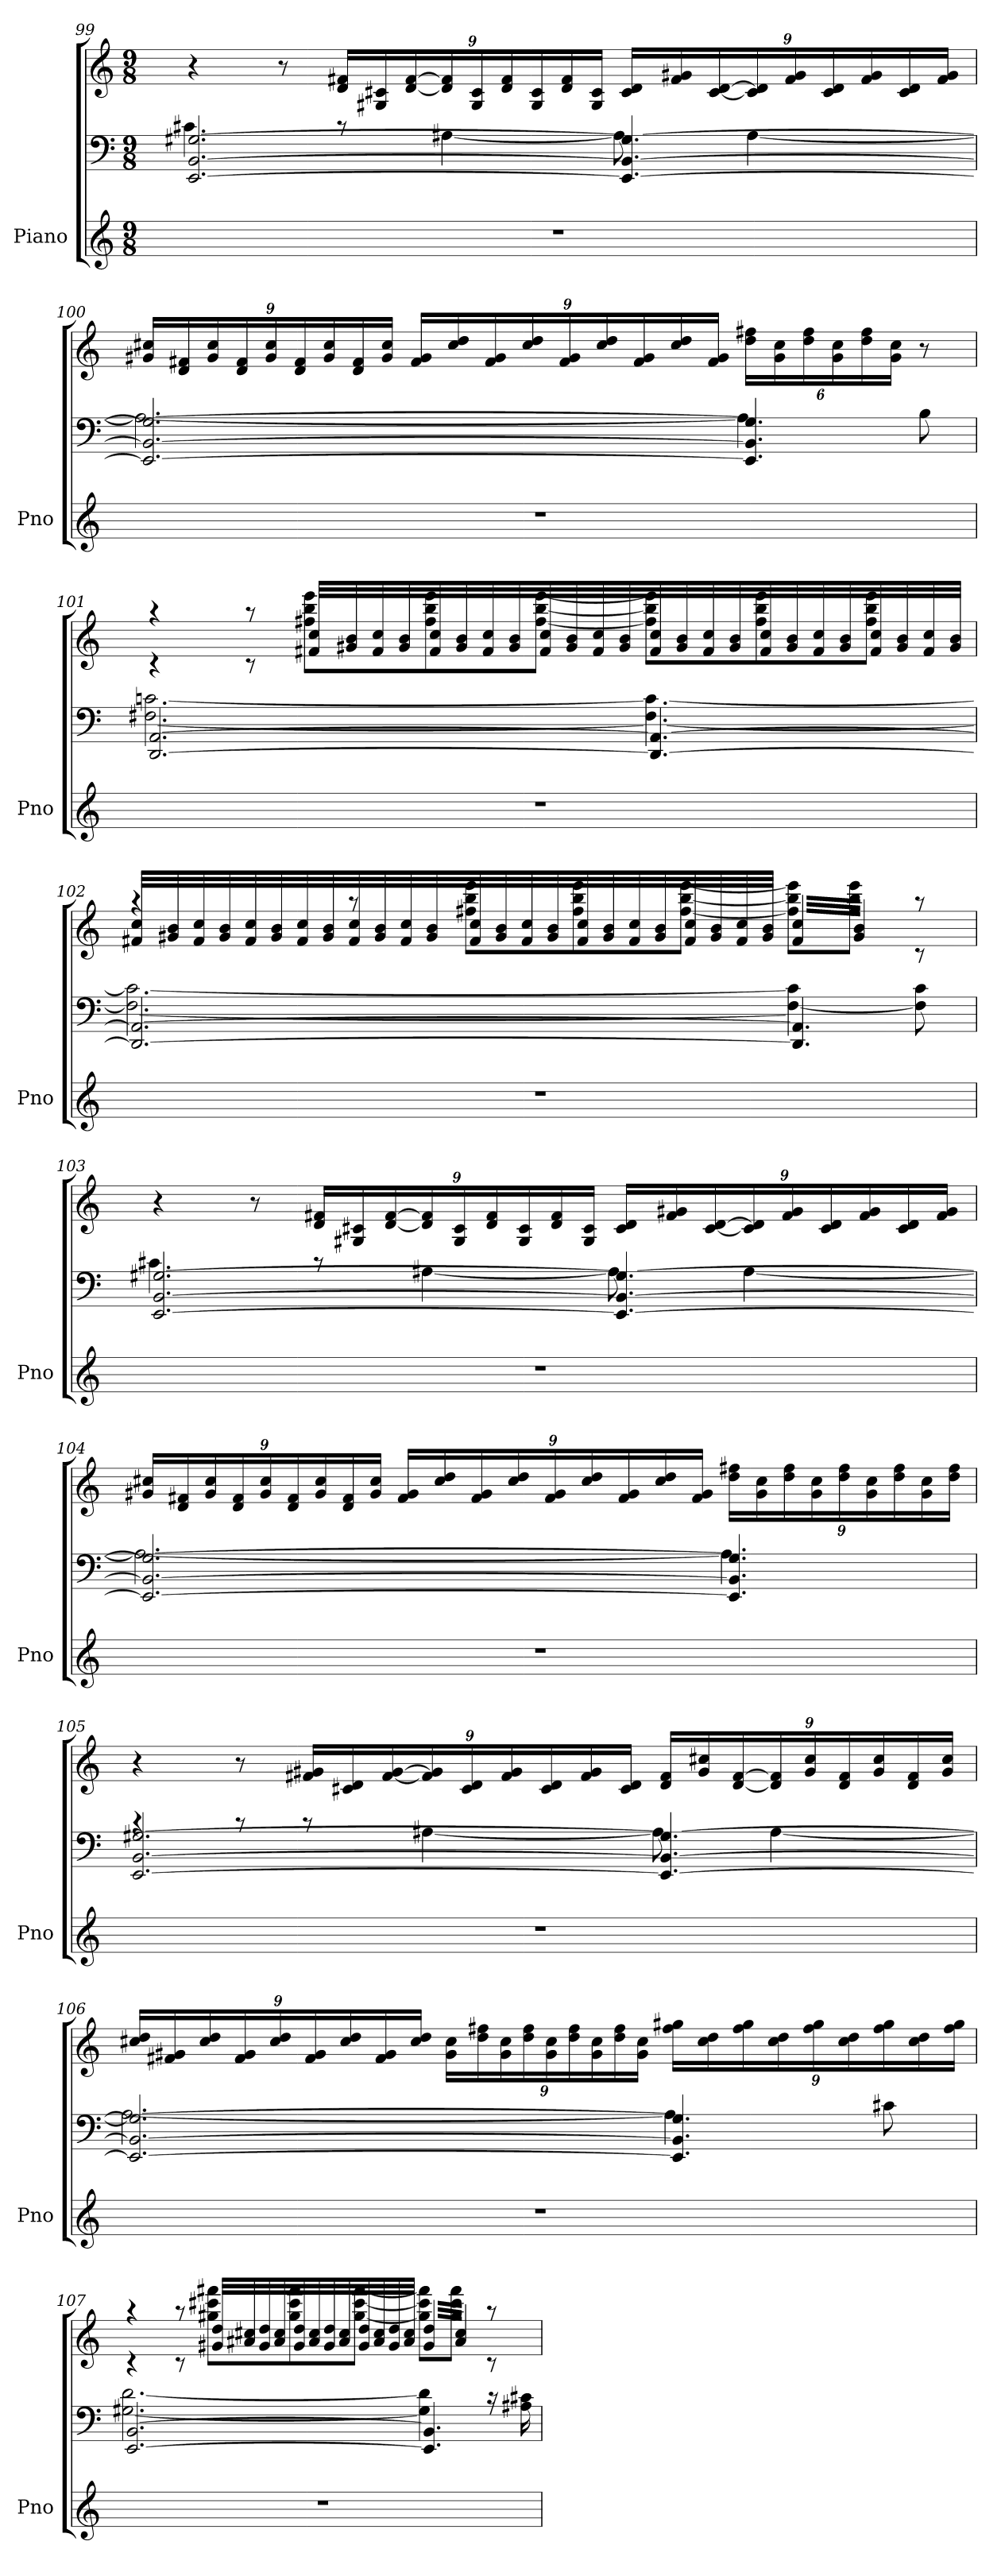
**kern	**kern	**kern
*part1	*part1	*part1
*staff3	*staff2	*staff1
*I"Piano	*	*
*I'Pno	*	*
*clefG2	*clefF4	*clefG2
*k[]	*k[]	*k[]
*M9/8	*M9/8	*M9/8
=99	=99	=99
*	*^	*
8%9r	[2.EE [2.BB [2.G#X	4.c#X	4r
.	.	.	8r
.	.	8rc	24d 24f#XLL
.	.	.	24G#X 24c#X
.	.	.	[24d [24f#
.	.	[4A#X	24d] 24f#]
.	.	.	24G# 24c#
.	.	.	24d 24f#
.	.	.	24G# 24c#
.	.	.	24d 24f#
.	.	.	24G# 24c#JJ
.	4.EE_ 4.BB_ 4.G#_	8A#]	24c# 24dLL
.	.	.	24f# 24g#X
.	.	.	[24c# [24d
.	.	[4A#	24c#] 24d]
.	.	.	24f# 24g#
.	.	.	24c# 24d
.	.	.	24f# 24g#
.	.	.	24c# 24d
.	.	.	24f# 24g#JJ
=100	=100	=100	=100
8%9r	2.EE_ 2.BB_ 2.G#_	2.A#_	24g#X 24cc#XLL
.	.	.	24d 24f#X
.	.	.	24g# 24cc#
.	.	.	24d 24f#
.	.	.	24g# 24cc#
.	.	.	24d 24f#
.	.	.	24g# 24cc#
.	.	.	24d 24f#
.	.	.	24g# 24cc#JJ
.	.	.	24f# 24g#LL
.	.	.	24cc# 24dd
.	.	.	24f# 24g#
.	.	.	24cc# 24dd
.	.	.	24f# 24g#
.	.	.	24cc# 24dd
.	.	.	24f# 24g#
.	.	.	24cc# 24dd
.	.	.	24f# 24g#JJ
.	4.EE] 4.BB] 4.G#]	4A#]	24dd 24ff#XLL
.	.	.	24g# 24cc#
.	.	.	24dd 24ff#
.	.	.	24g# 24cc#
.	.	.	24dd 24ff#
.	.	.	24g# 24cc#JJ
.	.	8B	8r
=101	=101	=101	=101
*	*	*	*^
8%9r	[2.DD [2.AA	[2.F#X [2.cn	4rc	4raa
.	.	.	8rc	8raa
.	.	.	32f#X 32ccLLL	8ff#X 8bb 8eeeL
.	.	.	32g#X 32b	.
.	.	.	32f# 32cc	.
.	.	.	32g# 32b	.
.	.	.	32f# 32cc	8ff# 8bb 8eee
.	.	.	32g# 32b	.
.	.	.	32f# 32cc	.
.	.	.	32g# 32b	.
.	.	.	32f# 32cc	[8ff# [8bb [8eeeJ
.	.	.	32g# 32b	.
.	.	.	32f# 32cc	.
.	.	.	32g# 32b	.
*	*	*	*tremolo	*
.	4.DD_ 4.AA_	4.F#_ 4.c_	32f# 32cc	8ff#] 8bb] 8eee]L
.	.	.	32g# 32b	.
.	.	.	32f# 32cc	.
.	.	.	32g# 32b	.
.	.	.	32f# 32cc	8ff# 8bb 8eee
.	.	.	32g# 32b	.
.	.	.	32f# 32cc	.
.	.	.	32g# 32b	.
.	.	.	32f# 32cc	8ff# 8bb 8eeeJ
*	*	*	*Xtremolo	*
.	.	.	32g# 32b	.
.	.	.	32f# 32cc	.
.	.	.	32g# 32bJJJ	.
=102	=102	=102	=102	=102
8%9r	2.DD_ 2.AA_	2.F#_ 2.c_	32f#X 32ccLLL	4raa
.	.	.	32g#X 32b	.
.	.	.	32f# 32cc	.
.	.	.	32g# 32b	.
.	.	.	32f# 32cc	.
.	.	.	32g# 32b	.
.	.	.	32f# 32cc	.
.	.	.	32g# 32b	.
.	.	.	32f# 32cc	8raa
.	.	.	32g# 32b	.
.	.	.	32f# 32cc	.
.	.	.	32g# 32b	.
.	.	.	32f# 32cc	8ff#X 8bb 8eeeL
.	.	.	32g# 32b	.
.	.	.	32f# 32cc	.
.	.	.	32g# 32b	.
.	.	.	32f# 32cc	8ff# 8bb 8eee
.	.	.	32g# 32b	.
.	.	.	32f# 32cc	.
.	.	.	32g# 32b	.
.	.	.	32f# 32cc	[8ff# [8bb [8eeeJ
.	.	.	32g# 32b	.
.	.	.	32f# 32cc	.
.	.	.	32g# 32bJJJ	.
*	*	*	*tremolo	*
.	4.DD] 4.AA]	4F#_ 4c]	32f# 32ccLLL	8ff#] 8bb] 8eee]L
.	.	.	32g# 32b	.
.	.	.	32f# 32cc	.
.	.	.	32g# 32b	.
.	.	.	32f# 32cc	8ff# 8bb 8eeeJ
*	*	*	*Xtremolo	*
.	.	.	32g# 32b	.
.	.	.	32f# 32cc	.
.	.	.	32g# 32bJJJ	.
.	.	8F#] 8c	8rc	8raa
*	*	*	*v	*v
=103	=103	=103	=103
8%9r	[2.EE [2.BB [2.G#X	4.c#X	4r
.	.	.	8r
.	.	8rc	24d 24f#XLL
.	.	.	24G#X 24c#X
.	.	.	[24d [24f#
.	.	[4A#X	24d] 24f#]
.	.	.	24G# 24c#
.	.	.	24d 24f#
.	.	.	24G# 24c#
.	.	.	24d 24f#
.	.	.	24G# 24c#JJ
.	4.EE_ 4.BB_ 4.G#_	8A#]	24c# 24dLL
.	.	.	24f# 24g#X
.	.	.	[24c# [24d
.	.	[4A#	24c#] 24d]
.	.	.	24f# 24g#
.	.	.	24c# 24d
.	.	.	24f# 24g#
.	.	.	24c# 24d
.	.	.	24f# 24g#JJ
=104	=104	=104	=104
8%9r	2.EE_ 2.BB_ 2.G#_	2.A#_	24g#X 24cc#XLL
.	.	.	24d 24f#X
.	.	.	24g# 24cc#
.	.	.	24d 24f#
.	.	.	24g# 24cc#
.	.	.	24d 24f#
.	.	.	24g# 24cc#
.	.	.	24d 24f#
.	.	.	24g# 24cc#JJ
.	.	.	24f# 24g#LL
.	.	.	24cc# 24dd
.	.	.	24f# 24g#
.	.	.	24cc# 24dd
.	.	.	24f# 24g#
.	.	.	24cc# 24dd
.	.	.	24f# 24g#
.	.	.	24cc# 24dd
.	.	.	24f# 24g#JJ
.	4.EE] 4.BB] 4.G#]	4.A#]	24dd 24ff#XLL
.	.	.	24g# 24cc#
.	.	.	24dd 24ff#
.	.	.	24g# 24cc#
.	.	.	24dd 24ff#
.	.	.	24g# 24cc#
.	.	.	24dd 24ff#
.	.	.	24g# 24cc#
.	.	.	24dd 24ff#JJ
=105	=105	=105	=105
8%9r	[2.EE [2.BB [2.G#X	4rc	4r
.	.	8rc	8r
.	.	8rc	24f#X 24g#XLL
.	.	.	24c#X 24d
.	.	.	[24f# [24g#
.	.	[4A#X	24f#] 24g#]
.	.	.	24c# 24d
.	.	.	24f# 24g#
.	.	.	24c# 24d
.	.	.	24f# 24g#
.	.	.	24c# 24dJJ
.	4.EE_ 4.BB_ 4.G#_	8A#]	24d 24f#LL
.	.	.	24g# 24cc#X
.	.	.	[24d [24f#
.	.	[4A#	24d] 24f#]
.	.	.	24g# 24cc#
.	.	.	24d 24f#
.	.	.	24g# 24cc#
.	.	.	24d 24f#
.	.	.	24g# 24cc#JJ
=106	=106	=106	=106
8%9r	2.EE_ 2.BB_ 2.G#_	2.A#_	24cc#X 24ddLL
.	.	.	24f#X 24g#X
.	.	.	24cc# 24dd
.	.	.	24f# 24g#
.	.	.	24cc# 24dd
.	.	.	24f# 24g#
.	.	.	24cc# 24dd
.	.	.	24f# 24g#
.	.	.	24cc# 24ddJJ
.	.	.	24g# 24cc#LL
.	.	.	24dd 24ff#X
.	.	.	24g# 24cc#
.	.	.	24dd 24ff#
.	.	.	24g# 24cc#
.	.	.	24dd 24ff#
.	.	.	24g# 24cc#
.	.	.	24dd 24ff#
.	.	.	24g# 24cc#JJ
.	4.EE] 4.BB] 4.G#]	4A#]	24ff# 24gg#XLL
.	.	.	24cc# 24dd
.	.	.	24ff# 24gg#
.	.	.	24cc# 24dd
.	.	.	24ff# 24gg#
.	.	.	24cc# 24dd
.	.	8c#X	24ff# 24gg#
.	.	.	24cc# 24dd
.	.	.	24ff# 24gg#JJ
=107	=107	=107	=107
*	*	*	*^
8%9r	[2.EE [2.BB	[2.G#X [2.d	4rc	4raa
.	.	.	8rc	8raa
.	.	.	32g#X 32ddLLL	8gg#X 8ccc#X 8fff#XL
.	.	.	32a#X 32cc#X	.
.	.	.	32g# 32dd	.
.	.	.	32a# 32cc#	.
.	.	.	32g# 32dd	8gg# 8ccc# 8fff#
.	.	.	32a# 32cc#	.
.	.	.	32g# 32dd	.
.	.	.	32a# 32cc#	.
.	.	.	32g# 32dd	[8gg# [8ccc# [8fff#J
.	.	.	32a# 32cc#	.
.	.	.	32g# 32dd	.
.	.	.	32a# 32cc#JJJ	.
*	*	*	*tremolo	*
.	4.EE] 4.BB]	4G#] 4d]	32g# 32ddLLL	8gg#] 8ccc#] 8fff#]L
.	.	.	32a# 32cc#	.
.	.	.	32g# 32dd	.
.	.	.	32a# 32cc#	.
.	.	.	32g# 32dd	8gg# 8ccc# 8fff#J
*	*	*	*Xtremolo	*
.	.	.	32a# 32cc#	.
.	.	.	32g# 32dd	.
.	.	.	32a# 32cc#JJJ	.
.	.	16rc	8rc	8raa
.	.	16A#X 16c#X	.	.
*	*v	*v	*	*
*	*	*v	*v
=	=	=
*-	*-	*-
